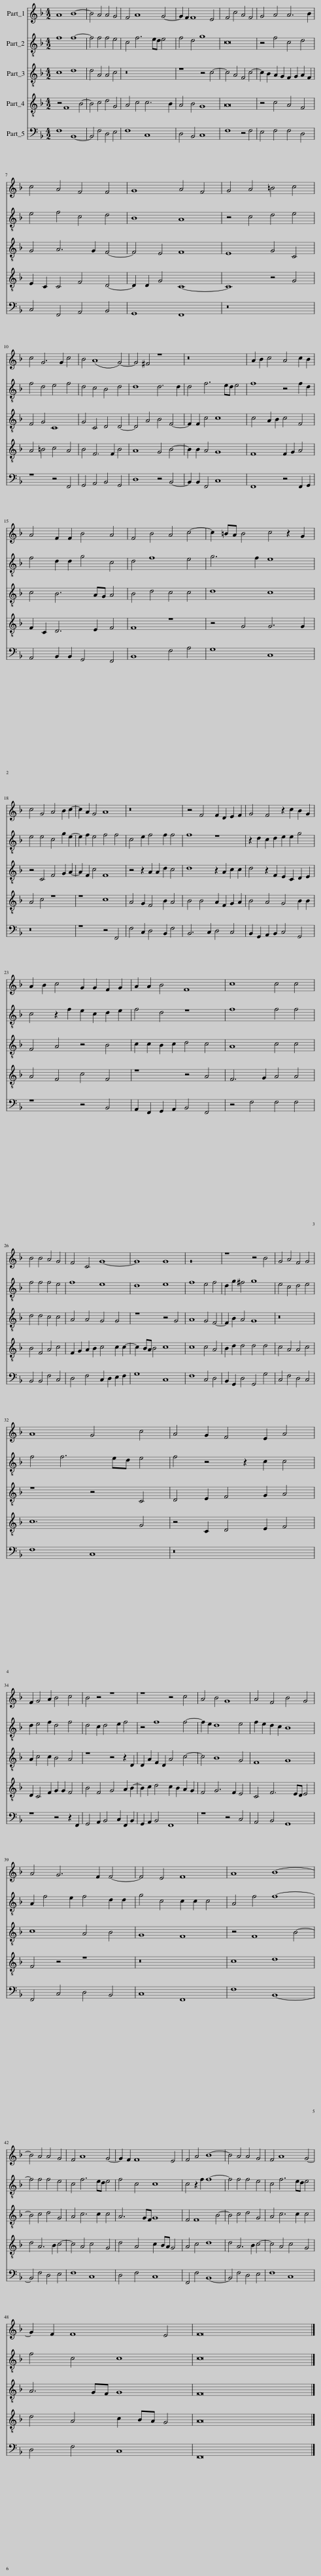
X:1
%%score 1 2 3 4 5
L:1/8
M:4/2
I:linebreak $
K:F
V:1 treble
V:2 treble-8
V:3 treble-8
V:4 treble-8
V:5 bass
V:1
 A8 B8- | B4 A4 A4 G4 | F4 A8 G4- | G2 F2 F8 E4 | F4 c4 A4 F4 | %5
 G4 A4 A6 B2 |$ c4 A4 F4 F4 | G8 A4 F4 | G4 A4 =B4 c4 |$ c4 G6 G2 c4 | %10
 B4 (A8 G4-) | G4 ^F4 z8 | z16 | A2 B2 c4 A4 c2 B2 |$ A4 F2 F2 B4 A4 | %15
 F4 B4 A4 c4- | c2 =BA B4 c4 z2 G2 |$ c4 G4 A4 B2 c2- | c2 A2 G4 A8 | z16 | %20
 z4 F4 F2 D2 E2 F2 | G4 F4 z2 c2 B2 G2 |$ A2 B2 c4 G2 G2 F2 G2 | A2 A2 B4 F8 | c8 c4 c4 |$ %25
 B4 B4 A4 G4 | F4 C4 G8- | G8 G8 | z16 | z8 z4 B4 | %30
 G4 A4 F4 G4 |$ A8 G4 c4 | A4 G2 F4 E2 A4 |$ F2 G4 A2 B4 c4 | B4 z4 z8 | %35
 z8 z4 c4 | A4 B4 G8 | A4 F4 B4 G4 |$ A4 G6 F2 F4- | F4 E4 F8 | %40
 A8 B8- |$ B4 A4 A4 G4 | F4 A8 G4- | G2 F2 F8 E4 | F4 A4 B8- | %45
 B4 A4 A4 G4 | F4 A8 G4- |$ G2 F2 F8 E4 | F16 |] %49
V:2
 f8 f8- | f4 f4 f4 e4 | c4 f6 ed e4 | f4 d4 g8 | c16 | %5
 z4 f4 c4 d4 |$ e4 f4 c4 d4 | B8 A8 | z4 c4 d4 e4 |$ f4 d4 e4 f4 | %10
 d4 c4 B4 d4 | d8 d6 d2 | d4 f6 ed e4 | f8 z4 f2 d2 |$ f4 d2 d2 g4 c4 | %15
 d4 f8 e4 | g6 f2 e8 |$ e4 e4 c4 g2 e2- | e2 f2 e4 f4 f4 | c4 e2 f4 f2 f4 | %20
 f8 z8 | z2 d2 c2 d2 e2 e2 g4 |$ c4 z2 f2 e2 c2 d2 e2 | f4 d4 z8 | f8 f4 f4 |$ %25
 f4 f4 f4 e4 | f8 e8 | d8 e8 | f8 e4 f4 | d2 g2 ^f4 g8 | %30
 e4 c4 d4 e4 |$ f4 f6 ed e4 | f4 z4 z2 c2 c4 |$ d2 e4 f2 d4 f4 | d4 c2 d4 e2 f4 | %35
 z4 f8 f4- | f2 e2 d8 e4 | f2 e2 d2 c2 B8 |$ A2 f4 e2 f4 d2 d2 | g4 c4 c2 c2 c4 | %40
 A4 f4 f8- |$ f4 f4 f4 e4 | c4 f6 ed e4 | f4 c4 c8 | c4 z2 f2 f8- | %45
 f4 f4 f4 e4 | c4 f6 ed e4 |$ f4 c4 c8 | c16 |] %49
V:3
 c8 d8 | d4 A4 A4 c4 | z16 | z8 z4 c4- | c4 A4 F4 c4- | %5
 c2 B2 A2 G2 F2 G2 A2 F2 |$ G4 A6 G2 F4- | F4 E4 F8 | E8 G4 C4 |$ F4 G4 C8 | %10
 G4 C4 D4 D4- | D4 A4 B4 F4- | F2 F2 c4 c8 | c4 A2 B2 c4 F4 |$ c4 B6 AG A4 | %15
 B4 d4 c4 c4 | d8 c8 |$ z4 C4 F4 G2 A2- | A2 F2 c4 F8 | z4 z2 A2 A2 d2 c4 | %20
 d8 z2 A2 c2 c2 | d4 z2 F2 E2 C2 D2 E2 |$ F4 A4 z4 B4 | c2 c2 B2 c2 d4 c4 | A8 c4 c4 |$ %25
 d4 d4 c4 c4 | A4 A4 G4 G4 | z8 z4 G4 | A8 G4 F4- | F2 B2 A4 G8 | %30
 z16 |$ z8 z4 C4 | D4 E2 F4 G2 A4 |$ A2 c4 c2 B4 A4 | z8 z4 z2 D2 | %35
 D2 A2 F2 D2 A4 c4- | c4 B8 G4 | F8 G8 |$ c8 A4 B4 | G8 F8 | %40
 z4 F8 B4- |$ B4 c4 d4 G4 | A4 c6 c2 c4 | A6 GF G8 | F4 F8 B4- | %45
 B4 c4 d4 G4 | A4 c6 c2 c4 |$ A6 GF G8 | F16 |] %49
V:4
 z4 F8 B4- | B4 c4 d4 G4 | A4 c4 c6 B2 | A4 B4 G8 | A16 | %5
 z4 c4 A4 F4 |$ E2 C2 C4 F4 D4- | D2 D2 G4 C8- | C8 z4 G4 |$ A4 =B4 c4 A4 | %10
 B4 F6 F2 B4 | A8 G4 B4- | B2 B2 A4 G8 | F8 F2 G2 A4 |$ F2 C2 D6 E2 F4 | %15
 F8 z8 | z4 G4 G6 G2 |$ A4 c4 z8 | z8 c8 | A4 G2 F4 B2 A4 | %20
 B4 B4 A2 F2 G2 A2 | B4 A4 G4 B2 B2 |$ A4 F4 c4 F4 | z8 z4 A4 | F6 G2 A4 A4 |$ %25
 B4 F4 A4 c4 | F2 G2 A2 B2 c4 c2 c2- | c2 BA B4 c8 | c8 c4 A4 | B2 d2 d4 d4 d4 | %30
 c4 A4 A4 c4 |$ c12 G4 | z4 C2 D4 E2 F4 |$ D2 C4 F2 G2 G2 F4 | B4 F4 G4 A2 B2- | %35
 B2 c2 d4 c2 B2 A2 G2 | F4 G6 F2 E4 | C4 F6 ED E4 |$ F4 z4 z8 | z16 | %40
 c8 d8 |$ d4 A6 B2 c4- | c4 A4 c4 G4 | d4 A4 c2 BA G4 | A4 c4 d8 | %45
 d4 A6 B2 c4- | c4 A4 c4 G4 |$ d4 A4 c2 BA G4 | A16 |] %49
V:5
 F,8 B,,8- | B,,4 F,4 D,4 E,4 | F,8 C,8 | D,4 B,,4 C,8 | F,8 z4 F,4 | %5
 E,4 F,4 F,4 D,4 |$ C,4 F,,4 A,,4 B,,4 | G,,8 F,,8 | z16 |$ z8 z4 F,,4 | %10
 G,,4 A,,4 B,,4 G,,4 | D,8 z4 B,,4- | B,,2 B,,2 F,,4 C,8 | F,,8 z4 F,,2 G,,2 |$ A,,4 B,,2 B,,2 G,,4 F,,4 | %15
 B,,8 F,4 A,4 | G,8 C,8 |$ z16 | z8 z4 F,,4 | F,4 C,2 D,4 B,,2 F,4 | %20
 B,,6 C,2 D,4 C,4 | B,,2 G,,2 A,,2 B,,2 C,4 G,,4 |$ z8 z4 B,,4 | A,,2 F,,2 G,,2 A,,2 B,,4 F,,4 | z4 F,4 F,4 F,4 |$ %25
 B,,4 B,,4 F,4 C,4 | D,4 F,4 C,2 D,2 E,2 F,2 | G,8 C,8 | F,8 C,4 D,4 | B,,2 G,,2 D,4 G,,4 G,4 | %30
 C,4 F,4 D,4 C,4 |$ F,8 C,8 | z16 |$ z8 z4 z2 F,,2 | G,,4 A,,2 B,,4 C,2 F,,2 B,,2 | %35
 G,,2 A,,2 B,,4 F,,8 | z8 z4 C,4 | A,,4 B,,4 G,,8 |$ F,,4 C,4 D,4 B,,4 | C,8 F,,8 | %40
 F,8 B,,8- |$ B,,4 F,4 D,4 E,4 | F,8 C,8 | D,4 F,4 C,8 | F,,4 F,4 B,,8- | %45
 B,,4 F,4 D,4 E,4 | F,8 C,8 |$ D,4 F,4 C,8 | F,,16 |] %49
